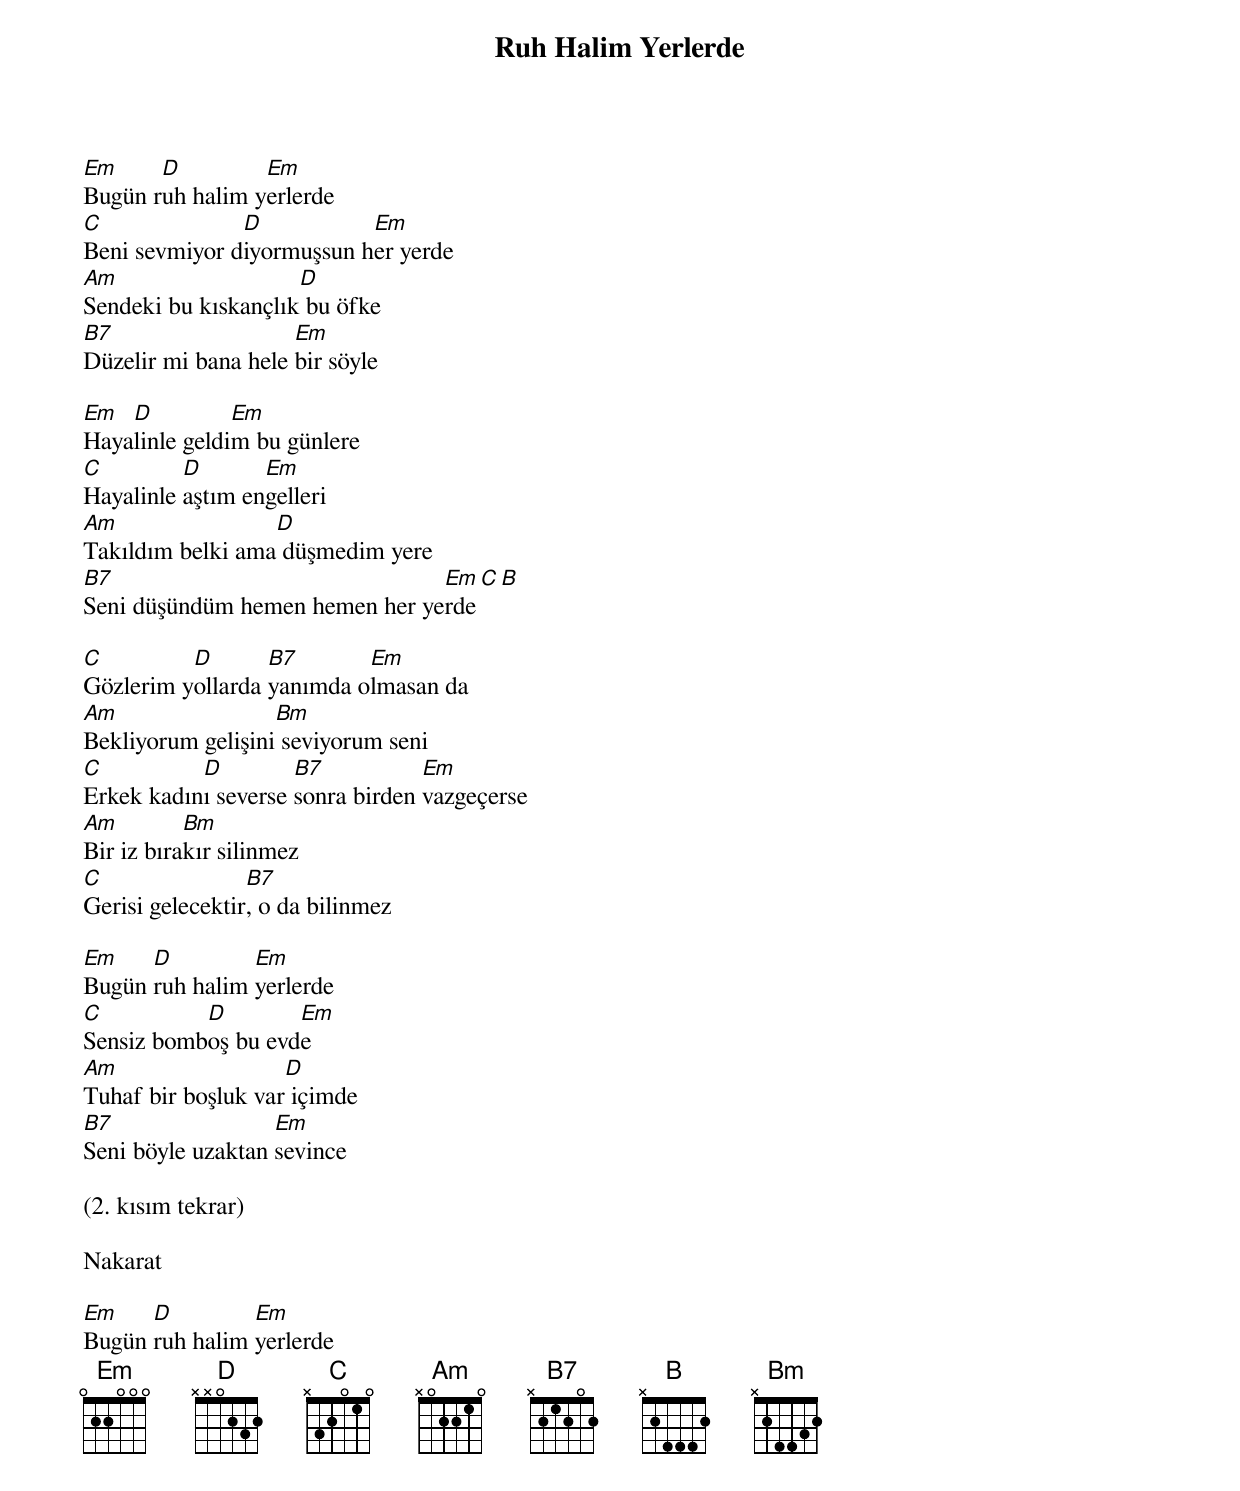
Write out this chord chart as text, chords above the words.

{title: Ruh Halim Yerlerde}
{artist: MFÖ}

Em     D         Em
Bugün ruh halim yerlerde
C              D           Em
Beni sevmiyor diyormuşsun her yerde
Am                   D
Sendeki bu kıskançlık bu öfke
B7                   Em
Düzelir mi bana hele bir söyle

Em  D          Em
Hayalinle geldim bu günlere
C         D       Em
Hayalinle aştım engelleri
Am                D
Takıldım belki ama düşmedim yere
B7                              Em       C B
Seni düşündüm hemen hemen her yerde

C         D       B7       Em
Gözlerim yollarda yanımda olmasan da
Am                 Bm
Bekliyorum gelişini seviyorum seni
C          D         B7           Em
Erkek kadını severse sonra birden vazgeçerse
Am         Bm
Bir iz bırakır silinmez
C                B7
Gerisi gelecektir, o da bilinmez

Em    D         Em
Bugün ruh halim yerlerde
C          D        Em
Sensiz bomboş bu evde
Am                  D
Tuhaf bir boşluk var içimde
B7                 Em
Seni böyle uzaktan sevince

(2. kısım tekrar)

Nakarat

Em    D         Em
Bugün ruh halim yerlerde
